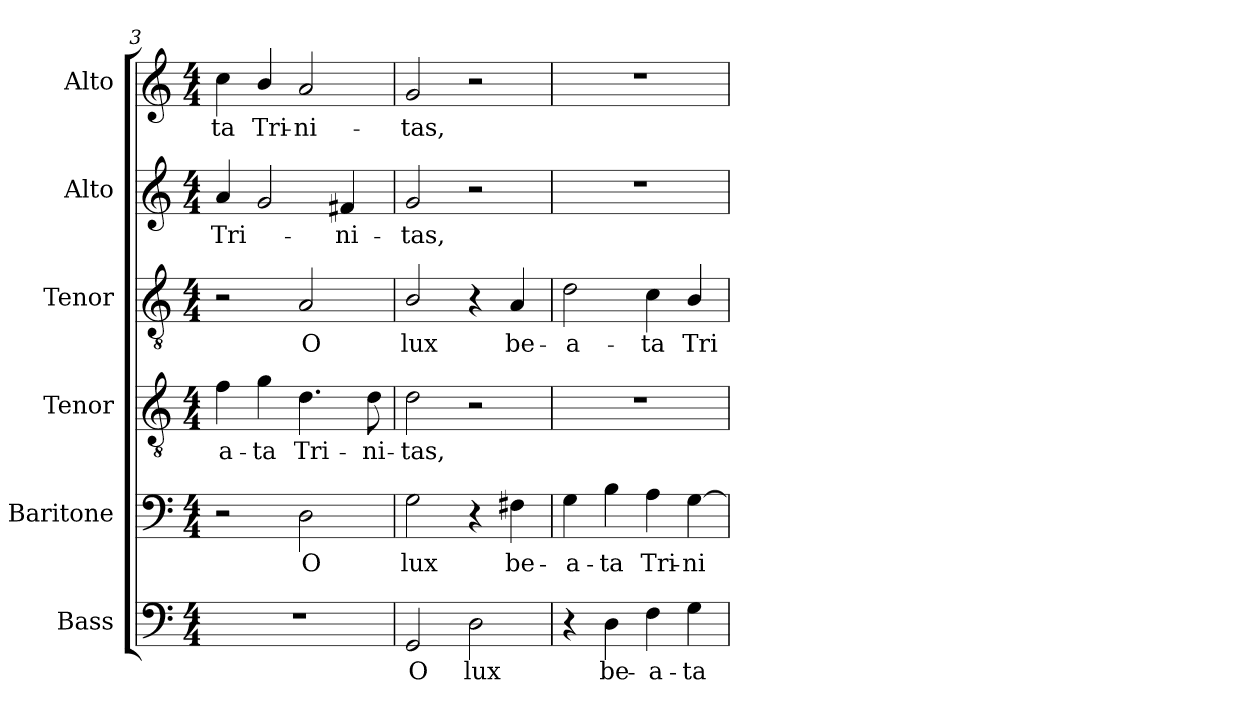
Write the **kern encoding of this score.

**kern	**text	**kern	**text	**kern	**text	**kern	**text	**kern	**text	**kern	**text
*part6	*part6	*part5	*part5	*part4	*part4	*part3	*part3	*part2	*part2	*part1	*part1
*staff6	*staff6	*staff5	*staff5	*staff4	*staff4	*staff3	*staff3	*staff2	*staff2	*staff1	*staff1
*I"Bass	*	*I"Baritone	*	*I"Tenor	*	*I"Tenor	*	*I"Alto	*	*I"Alto	*
*I'B.	*	*I'Bar.	*	*I'T.	*	*I'T.	*	*I'A.	*	*	*
*clefF4	*	*clefF4	*	*clefGv2	*	*clefGv2	*	*clefG2	*	*clefG2	*
*	*	*	*	*ITrd7c12	*	*ITrd7c12	*	*	*	*	*
*k[]	*	*k[]	*	*k[]	*	*k[]	*	*k[]	*	*k[]	*
*C:	*	*C:	*	*C:	*	*C:	*	*C:	*	*C:	*
*M4/4	*	*M4/4	*	*M4/4	*	*M4/4	*	*M4/4	*	*M4/4	*
=3	=3	=3	=3	=3	=3	=3	=3	=3	=3	=3	=3
!	!	!	!	!	!LO:LY:b:color=#000000	!	!	!	!	!	!
!	!	!	!	!	!	!	!	!	!LO:LY:b:color=#000000	!	!
!	!	!	!	!	!	!	!	!	!	!	!LO:LY:b:color=#000000
1r	.	2r	.	4Fi\	-a-	2r	.	4ai/	Tri-	4cci\	-ta
!	!	!	!	!	!LO:LY:b:color=#000000	!	!	!	!	!	!
!	!	!	!	!	!	!	!	!	!	!	!LO:LY:b:color=#000000
.	.	.	.	4Gi\	-ta	.	.	2gi/	.	4bi/	Tri-
!	!	!	!LO:LY:b:color=#000000	!	!	!	!	!	!	!	!
!	!	!	!	!	!LO:LY:b:color=#000000	!	!	!	!	!	!
!	!	!	!	!	!	!	!LO:LY:b:color=#000000	!	!	!	!
!	!	!	!	!	!	!	!	!	!	!	!LO:LY:b:color=#000000
.	.	2Di\	O	4.Di\	Tri-	2AAi/	O	.	.	2ai/	-ni-
!	!	!	!	!	!	!	!	!	!LO:LY:b:color=#000000	!	!
.	.	.	.	.	.	.	.	4f#Xi/	-ni-	.	.
!	!	!	!	!	!LO:LY:b:color=#000000	!	!	!	!	!	!
.	.	.	.	8Di\	-ni-	.	.	.	.	.	.
=4	=4	=4	=4	=4	=4	=4	=4	=4	=4	=4	=4
!	!LO:LY:b:color=#000000	!	!	!	!	!	!	!	!	!	!
!	!	!	!LO:LY:b:color=#000000	!	!	!	!	!	!	!	!
!	!	!	!	!	!LO:LY:b:color=#000000	!	!	!	!	!	!
!	!	!	!	!	!	!	!LO:LY:b:color=#000000	!	!	!	!
!	!	!	!	!	!	!	!	!	!LO:LY:b:color=#000000	!	!
!	!	!	!	!	!	!	!	!	!	!	!LO:LY:b:color=#000000
2GGi/	O	2Gi\	lux	2Di\	-tas,	2BBi/	lux	2gi/	-tas,	2gi/	-tas,
!	!LO:LY:b:color=#000000	!	!	!	!	!	!	!	!	!	!
2Di\	lux	4r	.	2r	.	4r	.	2r	.	2r	.
!	!	!	!LO:LY:b:color=#000000	!	!	!	!	!	!	!	!
!	!	!	!	!	!	!	!LO:LY:b:color=#000000	!	!	!	!
.	.	4F#Xi\	be-	.	.	4AAi/	be-	.	.	.	.
=5	=5	=5	=5	=5	=5	=5	=5	=5	=5	=5	=5
!	!	!	!LO:LY:b:color=#000000	!	!	!	!	!	!	!	!
!	!	!	!	!	!	!	!LO:LY:b:color=#000000	!	!	!	!
4r	.	4Gi\	-a-	1r	.	2Di\	-a-	1r	.	1r	.
!	!LO:LY:b:color=#000000	!	!	!	!	!	!	!	!	!	!
!	!	!	!LO:LY:b:color=#000000	!	!	!	!	!	!	!	!
4Di\	be-	4Bi\	-ta	.	.	.	.	.	.	.	.
!	!LO:LY:b:color=#000000	!	!	!	!	!	!	!	!	!	!
!	!	!	!LO:LY:b:color=#000000	!	!	!	!	!	!	!	!
!	!	!	!	!	!	!	!LO:LY:b:color=#000000	!	!	!	!
4Fi\	-a-	4Ai\	Tri-	.	.	4Ci\	-ta	.	.	.	.
!	!LO:LY:b:color=#000000	!	!	!	!	!	!	!	!	!	!
!	!	!	!LO:LY:b:color=#000000	!	!	!	!	!	!	!	!
!	!	!	!	!	!	!	!LO:LY:b:color=#000000	!	!	!	!
4Gi\	-ta	[4Gi\	-ni-	.	.	4BBi/	Tri-	.	.	.	.
=	=	=	=	=	=	=	=	=	=	=	=
*-	*-	*-	*-	*-	*-	*-	*-	*-	*-	*-	*-
